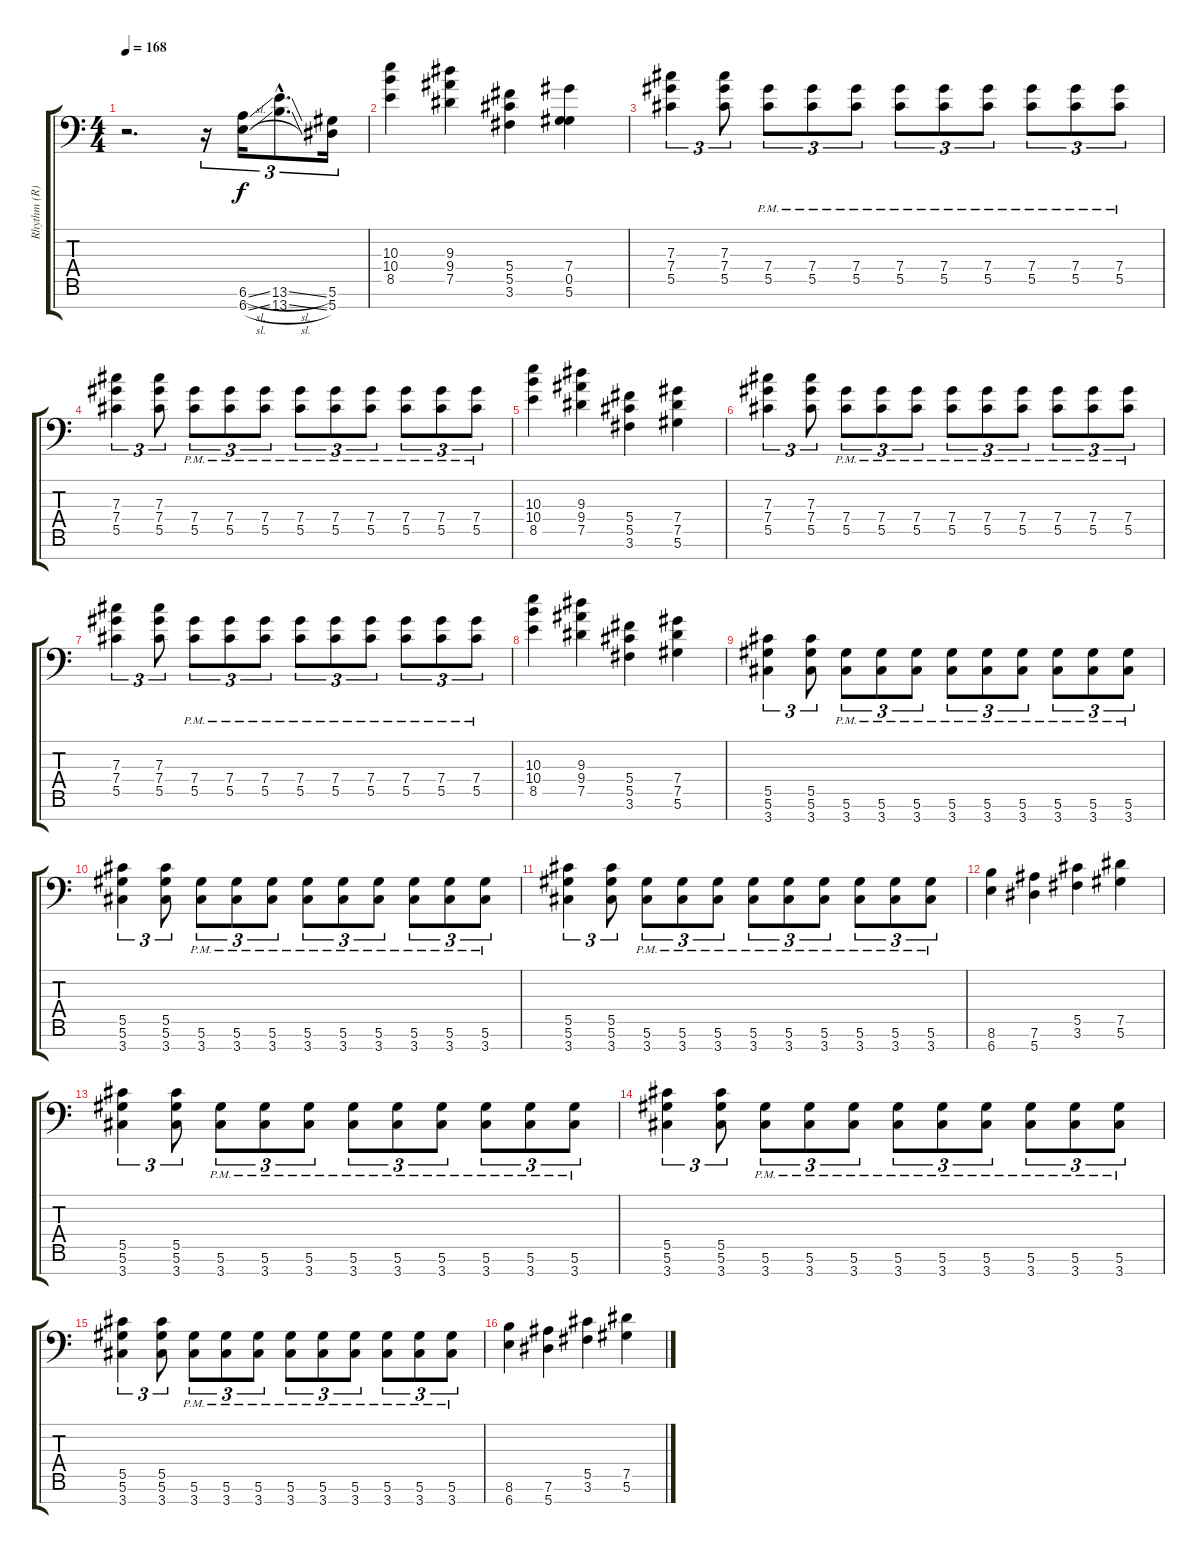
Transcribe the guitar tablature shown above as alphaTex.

\track ("Rhythm (R)" "Rhythm (R)") {instrument distortionguitar}
\staff {score tabs}
\tuning (Eb4 Bb3 Gb3 Db3 Ab2 Eb2 Bb1) {hide}
\ts (4 4)
\tempo 168
\clef f4
\ks c
r.2{d dy f instrument distortionguitar} r.16{tu (3 2)} (6.6{sl} 6.7{sl}).16{tu (3 2)} (13.6{sl hac} 13.7{sl hac}).8{d tu (3 2)} (5.6 5.7).16{tu (3 2)} |
(10.3 10.4 8.5).4 (9.3 9.4 7.5).4 (5.4 5.5 3.6).4 (7.4 0.5 5.6).4 |
(7.3 7.4 5.5).4{tu (3 2)} (7.3 7.4 5.5).8{tu (3 2)} (7.4{pm} 5.5{pm}).8{tu (3 2)} (7.4{pm} 5.5{pm}).8{tu (3 2)} (7.4{pm} 5.5{pm}).8{tu (3 2)} (7.4{pm} 5.5{pm}).8{tu (3 2)} (7.4{pm} 5.5{pm}).8{tu (3 2)} (7.4{pm} 5.5{pm}).8{tu (3 2)} (7.4{pm} 5.5{pm}).8{tu (3 2)} (7.4{pm} 5.5{pm}).8{tu (3 2)} (7.4{pm} 5.5{pm}).8{tu (3 2)} |
(7.3 7.4 5.5).4{tu (3 2)} (7.3 7.4 5.5).8{tu (3 2)} (7.4{pm} 5.5{pm}).8{tu (3 2)} (7.4{pm} 5.5{pm}).8{tu (3 2)} (7.4{pm} 5.5{pm}).8{tu (3 2)} (7.4{pm} 5.5{pm}).8{tu (3 2)} (7.4{pm} 5.5{pm}).8{tu (3 2)} (7.4{pm} 5.5{pm}).8{tu (3 2)} (7.4{pm} 5.5{pm}).8{tu (3 2)} (7.4{pm} 5.5{pm}).8{tu (3 2)} (7.4{pm} 5.5{pm}).8{tu (3 2)} |
(10.3 10.4 8.5).4 (9.3 9.4 7.5).4 (5.4 5.5 3.6).4 (7.4 7.5 5.6).4 |
(7.3 7.4 5.5).4{tu (3 2)} (7.3 7.4 5.5).8{tu (3 2)} (7.4{pm} 5.5{pm}).8{tu (3 2)} (7.4{pm} 5.5{pm}).8{tu (3 2)} (7.4{pm} 5.5{pm}).8{tu (3 2)} (7.4{pm} 5.5{pm}).8{tu (3 2)} (7.4{pm} 5.5{pm}).8{tu (3 2)} (7.4{pm} 5.5{pm}).8{tu (3 2)} (7.4{pm} 5.5{pm}).8{tu (3 2)} (7.4{pm} 5.5{pm}).8{tu (3 2)} (7.4{pm} 5.5{pm}).8{tu (3 2)} |
(7.3 7.4 5.5).4{tu (3 2)} (7.3 7.4 5.5).8{tu (3 2)} (7.4{pm} 5.5{pm}).8{tu (3 2)} (7.4{pm} 5.5{pm}).8{tu (3 2)} (7.4{pm} 5.5{pm}).8{tu (3 2)} (7.4{pm} 5.5{pm}).8{tu (3 2)} (7.4{pm} 5.5{pm}).8{tu (3 2)} (7.4{pm} 5.5{pm}).8{tu (3 2)} (7.4{pm} 5.5{pm}).8{tu (3 2)} (7.4{pm} 5.5{pm}).8{tu (3 2)} (7.4{pm} 5.5{pm}).8{tu (3 2)} |
(10.3 10.4 8.5).4 (9.3 9.4 7.5).4 (5.4 5.5 3.6).4 (7.4 7.5 5.6).4 |
(5.5 5.6 3.7).4{tu (3 2) volume 10} (5.5 5.6 3.7).8{tu (3 2)} (5.6{pm} 3.7{pm}).8{tu (3 2)} (5.6{pm} 3.7{pm}).8{tu (3 2)} (5.6{pm} 3.7{pm}).8{tu (3 2)} (5.6{pm} 3.7{pm}).8{tu (3 2)} (5.6{pm} 3.7{pm}).8{tu (3 2)} (5.6{pm} 3.7{pm}).8{tu (3 2)} (5.6{pm} 3.7{pm}).8{tu (3 2)} (5.6{pm} 3.7{pm}).8{tu (3 2)} (5.6{pm} 3.7{pm}).8{tu (3 2)} |
(5.5 5.6 3.7).4{tu (3 2)} (5.5 5.6 3.7).8{tu (3 2)} (5.6{pm} 3.7{pm}).8{tu (3 2)} (5.6{pm} 3.7{pm}).8{tu (3 2)} (5.6{pm} 3.7{pm}).8{tu (3 2)} (5.6{pm} 3.7{pm}).8{tu (3 2)} (5.6{pm} 3.7{pm}).8{tu (3 2)} (5.6{pm} 3.7{pm}).8{tu (3 2)} (5.6{pm} 3.7{pm}).8{tu (3 2)} (5.6{pm} 3.7{pm}).8{tu (3 2)} (5.6{pm} 3.7{pm}).8{tu (3 2)} |
(5.5 5.6 3.7).4{tu (3 2)} (5.5 5.6 3.7).8{tu (3 2)} (5.6{pm} 3.7{pm}).8{tu (3 2)} (5.6{pm} 3.7{pm}).8{tu (3 2)} (5.6{pm} 3.7{pm}).8{tu (3 2)} (5.6{pm} 3.7{pm}).8{tu (3 2)} (5.6{pm} 3.7{pm}).8{tu (3 2)} (5.6{pm} 3.7{pm}).8{tu (3 2)} (5.6{pm} 3.7{pm}).8{tu (3 2)} (5.6{pm} 3.7{pm}).8{tu (3 2)} (5.6{pm} 3.7{pm}).8{tu (3 2)} |
(8.6 6.7).4 (7.6 5.7).4 (5.5 3.6).4 (7.5 5.6).4 |
(5.5 5.6 3.7).4{tu (3 2) volume 8} (5.5 5.6 3.7).8{tu (3 2)} (5.6{pm} 3.7{pm}).8{tu (3 2)} (5.6{pm} 3.7{pm}).8{tu (3 2)} (5.6{pm} 3.7{pm}).8{tu (3 2)} (5.6{pm} 3.7{pm}).8{tu (3 2)} (5.6{pm} 3.7{pm}).8{tu (3 2)} (5.6{pm} 3.7{pm}).8{tu (3 2)} (5.6{pm} 3.7{pm}).8{tu (3 2)} (5.6{pm} 3.7{pm}).8{tu (3 2)} (5.6{pm} 3.7{pm}).8{tu (3 2)} |
(5.5 5.6 3.7).4{tu (3 2)} (5.5 5.6 3.7).8{tu (3 2)} (5.6{pm} 3.7{pm}).8{tu (3 2)} (5.6{pm} 3.7{pm}).8{tu (3 2)} (5.6{pm} 3.7{pm}).8{tu (3 2)} (5.6{pm} 3.7{pm}).8{tu (3 2)} (5.6{pm} 3.7{pm}).8{tu (3 2)} (5.6{pm} 3.7{pm}).8{tu (3 2)} (5.6{pm} 3.7{pm}).8{tu (3 2)} (5.6{pm} 3.7{pm}).8{tu (3 2)} (5.6{pm} 3.7{pm}).8{tu (3 2)} |
(5.5 5.6 3.7).4{tu (3 2)} (5.5 5.6 3.7).8{tu (3 2)} (5.6{pm} 3.7{pm}).8{tu (3 2)} (5.6{pm} 3.7{pm}).8{tu (3 2)} (5.6{pm} 3.7{pm}).8{tu (3 2)} (5.6{pm} 3.7{pm}).8{tu (3 2)} (5.6{pm} 3.7{pm}).8{tu (3 2)} (5.6{pm} 3.7{pm}).8{tu (3 2)} (5.6{pm} 3.7{pm}).8{tu (3 2)} (5.6{pm} 3.7{pm}).8{tu (3 2)} (5.6{pm} 3.7{pm}).8{tu (3 2)} |
(8.6 6.7).4 (7.6 5.7).4 (5.5 3.6).4 (7.5 5.6).4
